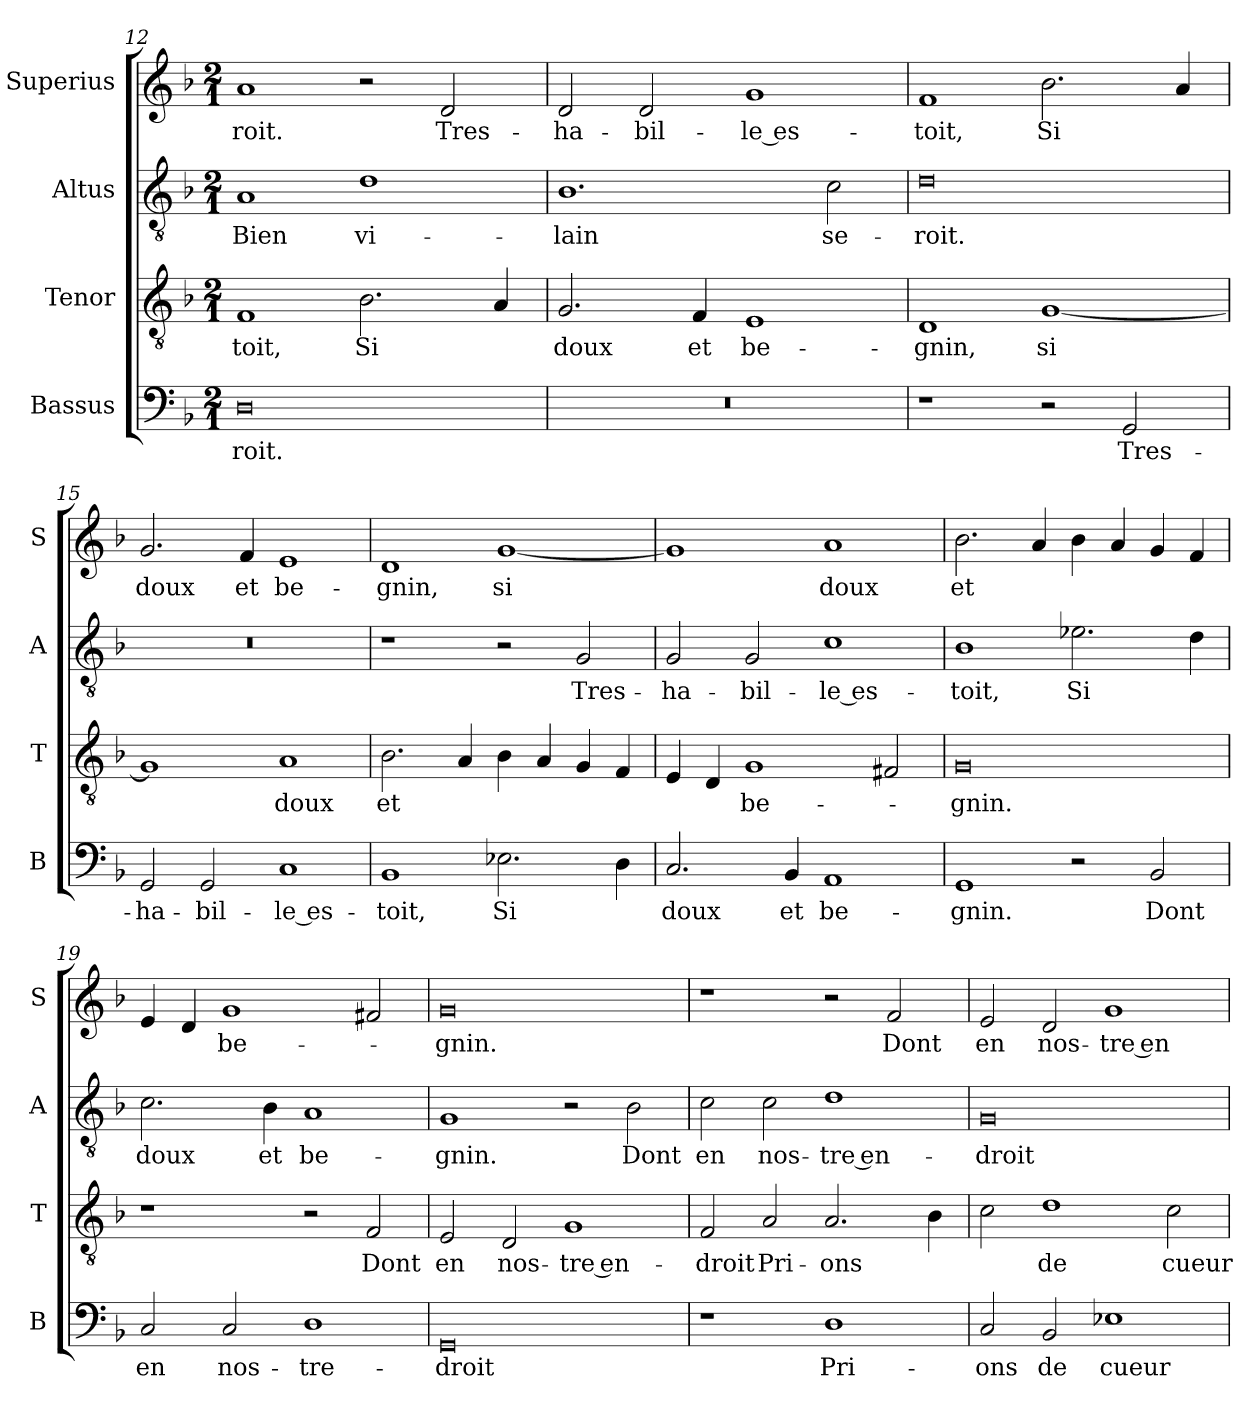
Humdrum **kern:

**kern	**text	**kern	**text	**kern	**text	**kern	**text
*part4	*part4	*part3	*part3	*part2	*part2	*part1	*part1
*staff4	*staff4	*staff3	*staff3	*staff2	*staff2	*staff1	*staff1
*I"Bassus	*	*I"Tenor	*	*I"Altus	*	*I"Superius	*
*I'B	*	*I'T	*	*I'A	*	*I'S	*
*clefF4	*	*clefGv2	*	*clefGv2	*	*clefG2	*
*k[b-]	*	*k[b-]	*	*k[b-]	*	*k[b-]	*
*F:	*	*F:	*	*F:	*	*F:	*
*M2/1	*	*M2/1	*	*M2/1	*	*M2/1	*
=12	=12	=12	=12	=12	=12	=12	=12
0D	-roit.	1F	-toit,	1A	Bien	1a	-roit.
.	.	2.B-	Si	1d	vi-	2r	.
.	.	.	.	.	.	2d	Tres-
.	.	4A	.	.	.	.	.
=13	=13	=13	=13	=13	=13	=13	=13
0r	.	2.G	doux	1.B-	-lain	2d	-ha-
.	.	.	.	.	.	2d	-bil-
.	.	4F	et	.	.	.	.
.	.	1E	be-	.	.	1g	-le es-
.	.	.	.	2c	se-	.	.
=14	=14	=14	=14	=14	=14	=14	=14
1r	.	1D	-gnin,	0d	-roit.	1f	-toit,
2r	.	[1G	si	.	.	2.b-	Si
2GG	Tres-	.	.	.	.	.	.
.	.	.	.	.	.	4a	.
=15	=15	=15	=15	=15	=15	=15	=15
2GG	-ha-	1G]	.	0r	.	2.g	doux
2GG	-bil-	.	.	.	.	.	.
.	.	.	.	.	.	4f	et
1C	-le es-	1A	doux	.	.	1e	be-
=16	=16	=16	=16	=16	=16	=16	=16
1BB-	-toit,	2.B-	et	1r	.	1d	-gnin,
.	.	4A	.	.	.	.	.
2.E-X	Si	4B-	.	2r	.	[1g	si
.	.	4A	.	.	.	.	.
.	.	4G	.	2G	Tres-	.	.
4D	.	4F	.	.	.	.	.
=17	=17	=17	=17	=17	=17	=17	=17
2.C	doux	4E	.	2G	-ha-	1g]	.
.	.	4D	.	.	.	.	.
.	.	1G	be-	2G	-bil-	.	.
4BB-	et	.	.	.	.	.	.
1AA	be-	.	.	1c	-le es-	1a	doux
.	.	2F#X	.	.	.	.	.
=18	=18	=18	=18	=18	=18	=18	=18
1GG	-gnin.	0G	-gnin.	1B-	-toit,	2.b-	et
.	.	.	.	.	.	4a	.
2r	.	.	.	2.e-X	Si	4b-	.
.	.	.	.	.	.	4a	.
2BB-	Dont	.	.	.	.	4g	.
.	.	.	.	4d	.	4f	.
=19	=19	=19	=19	=19	=19	=19	=19
2C	en	1r	.	2.c	doux	4e	.
.	.	.	.	.	.	4d	.
2C	nos-	.	.	.	.	1g	be-
.	.	.	.	4B-	et	.	.
1D	-tre-	2r	.	1A	be-	.	.
.	.	2F	Dont	.	.	2f#X	.
=20	=20	=20	=20	=20	=20	=20	=20
0GG	-droit	2E	en	1G	-gnin.	0g	-gnin.
.	.	2D	nos-	.	.	.	.
.	.	1G	-tre en-	2r	.	.	.
.	.	.	.	2B-	Dont	.	.
=21	=21	=21	=21	=21	=21	=21	=21
1r	.	2F	-droit	2c	en	1r	.
.	.	2A	Pri-	2c	nos-	.	.
1D	Pri-	2.A	-ons	1d	-tre en-	2r	.
.	.	.	.	.	.	2f	Dont
.	.	4B-	.	.	.	.	.
=22	=22	=22	=22	=22	=22	=22	=22
2C	-ons	2c	.	0G	-droit	2e	en
2BB-	de	1d	de	.	.	2d	nos-
1E-X	cueur	.	.	.	.	1g	-tre en-
.	.	2c	cueur	.	.	.	.
=	=	=	=	=	=	=	=
*-	*-	*-	*-	*-	*-	*-	*-
